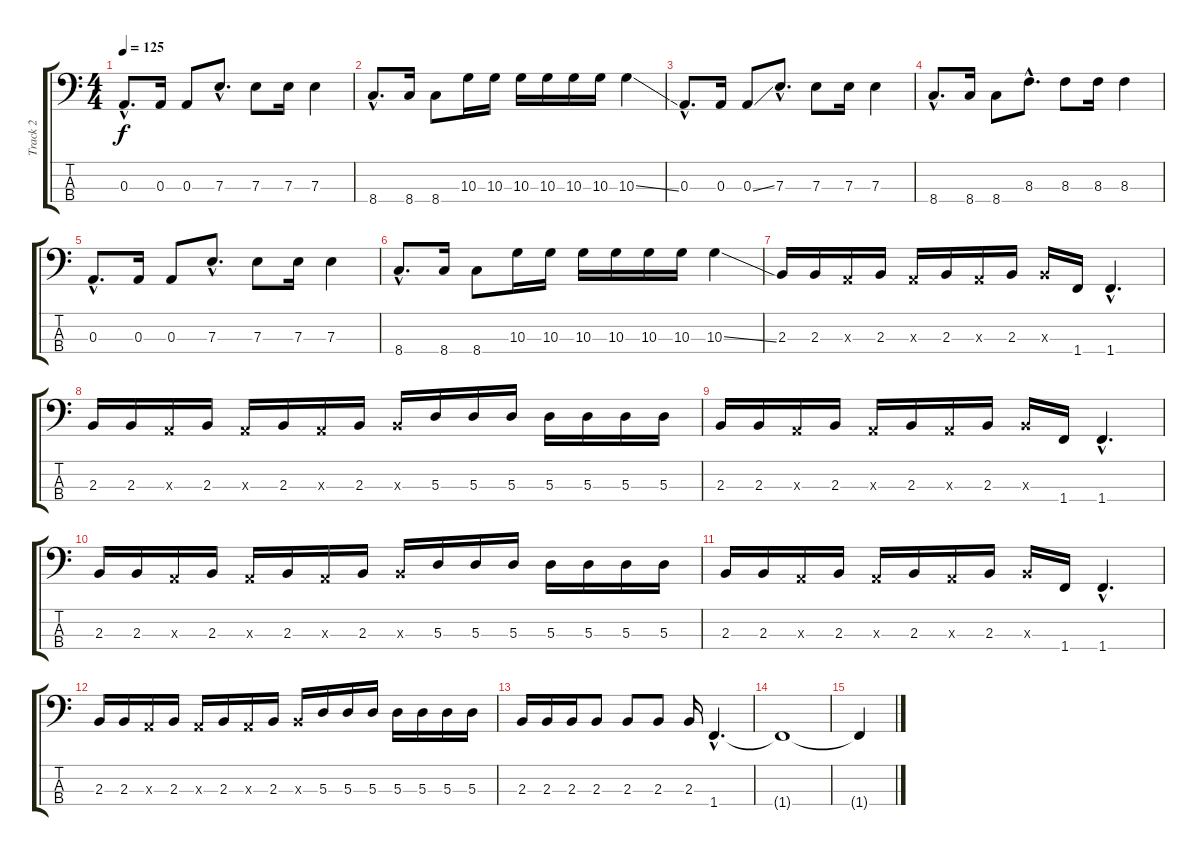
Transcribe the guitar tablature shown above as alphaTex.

\track ("Track 2" "Track 2") {instrument electricbassfinger}
\staff {score tabs}
\tuning (G2 D2 A1 E1) {hide}
\ts (4 4)
\tempo 125
\clef f4
\ks c
0.3{hac}.8{d dy f} 0.3.16 0.3.8 7.3{hac}.8{d} 7.3.8 7.3.16 7.3.4 |
8.4{hac}.8{d} 8.4.16 8.4.8 10.3.16 10.3.16 10.3.16 10.3.16 10.3.16 10.3.16 10.3{ss}.4 |
0.3{hac}.8{d} 0.3.16 0.3{ss}.8 7.3{hac}.8{d} 7.3.8 7.3.16 7.3.4 |
8.4{hac}.8{d} 8.4.16 8.4.8 8.3{hac}.8{d} 8.3.8 8.3.16 8.3.4 |
0.3{hac}.8{d} 0.3.16 0.3.8 7.3{hac}.8{d} 7.3.8 7.3.16 7.3.4 |
8.4{hac}.8{d} 8.4.16 8.4.8 10.3.16 10.3.16 10.3.16 10.3.16 10.3.16 10.3.16 10.3{ss}.4 |
2.3.16 2.3.16 0.3{x}.16 2.3.16 0.3{x}.16 2.3.16 0.3{x}.16 2.3.16 2.3{x}.16 1.4.16 1.4{hac}.4{d} |
2.3.16 2.3.16 0.3{x}.16 2.3.16 0.3{x}.16 2.3.16 0.3{x}.16 2.3.16 2.3{x}.16 5.3.16 5.3.16 5.3.16 5.3.16 5.3.16 5.3.16 5.3.16 |
2.3.16 2.3.16 0.3{x}.16 2.3.16 0.3{x}.16 2.3.16 0.3{x}.16 2.3.16 2.3{x}.16 1.4.16 1.4{hac}.4{d} |
2.3.16 2.3.16 0.3{x}.16 2.3.16 0.3{x}.16 2.3.16 0.3{x}.16 2.3.16 2.3{x}.16 5.3.16 5.3.16 5.3.16 5.3.16 5.3.16 5.3.16 5.3.16 |
2.3.16 2.3.16 0.3{x}.16 2.3.16 0.3{x}.16 2.3.16 0.3{x}.16 2.3.16 2.3{x}.16 1.4.16 1.4{hac}.4{d} |
2.3.16 2.3.16 0.3{x}.16 2.3.16 0.3{x}.16 2.3.16 0.3{x}.16 2.3.16 2.3{x}.16 5.3.16 5.3.16 5.3.16 5.3.16 5.3.16 5.3.16 5.3.16 |
2.3.16 2.3.16 2.3.16 2.3.8 2.3.8 2.3.8 2.3.16 1.4{hac}.4{d} |
1.4{t}.1 |
1.4{t}.4
